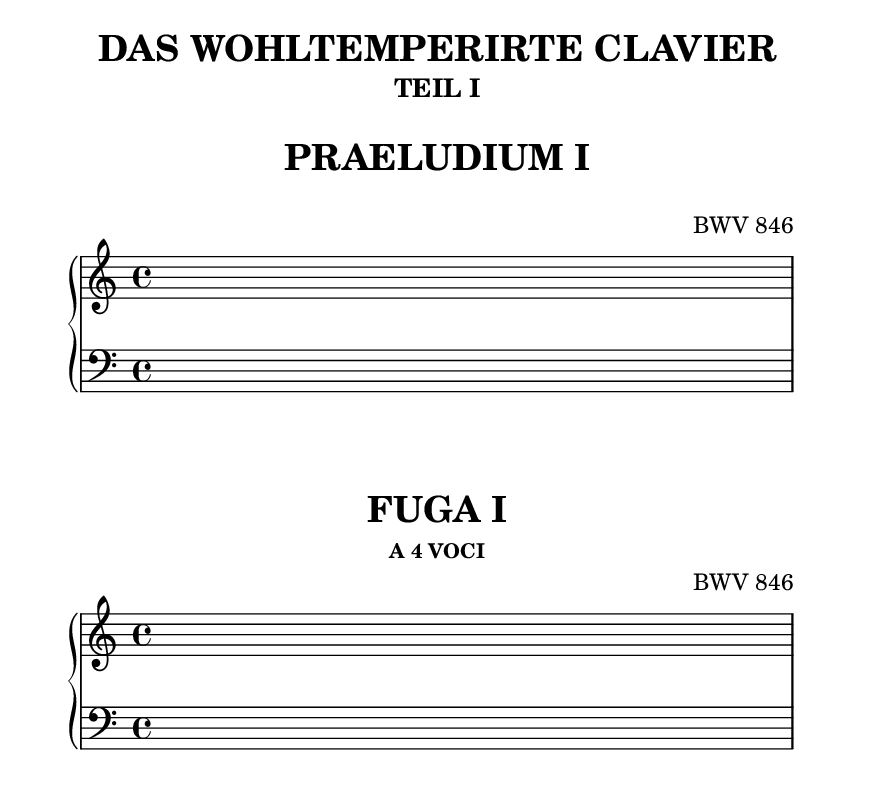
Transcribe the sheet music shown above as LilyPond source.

%% Generated by lilypond-book
%% Options: [exampleindent=10.16\mm,indent=0\mm,line-width=14.5\cm,noragged-right,papersize="a5",quote]
\include "lilypond-book-preamble.ly"


% ****************************************************************
% Start cut-&-pastable-section
% ****************************************************************

#(ly:set-option 'eps-box-padding 3.000000)



\paper {
  #(set-paper-size "a5")
  indent = 0\mm
  line-width = 14.5\cm
  % offset the left padding, also add 1mm as lilypond creates cropped
  % images with a little space on the right
  line-width = #(- line-width (* mm  3.000000) (* mm 1))
  ragged-right = ##f
  line-width = 14.5\cm - 2.0 * 10.16\mm
  % offset the left padding, also add 1mm as lilypond creates cropped
  % images with a little space on the right
  line-width = #(- line-width (* mm  3.000000) (* mm 1))
}

\layout {
  
}




% ****************************************************************
% ly snippet:
% ****************************************************************
\sourcefileline 889
\book {
  \paper {
    print-all-headers = ##t
  }
  \header {
    title = "DAS WOHLTEMPERIRTE CLAVIER"
    subtitle = "TEIL I"
    % Pas de mention spéciale par défaut pour cet ouvrage
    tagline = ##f
  }
  \markup { \vspace #1 }
  \score {
    \header {
      title = "PRAELUDIUM I"
      opus = "BWV 846"
      % Pas de sous-titre pour ce morceau
      subtitle = ##f
    }
    \new PianoStaff <<
      \new Staff { s1 }
      \new Staff { \clef "bass" s1 }
    >>
  }
  \score {
    \header {
      title = "FUGA I"
      subsubtitle = "A 4 VOCI"
      opus = "BWV 846"
      % Pas de sous-titre pour ce morceau
      subtitle = ##f
    }
    \new PianoStaff <<
      \new Staff { s1 }
      \new Staff { \clef "bass" s1 }
    >>
  }
}



% ****************************************************************
% end ly snippet
% ****************************************************************
